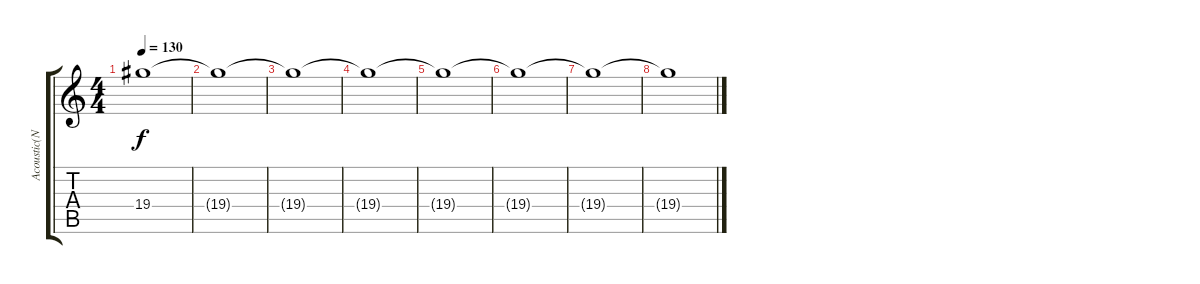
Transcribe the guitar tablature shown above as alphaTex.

\track ("Acoustic(Neylon)" "Acoustic(N") {instrument acousticguitarnylon}
\staff {score tabs}
\tuning (Eb4 Bb3 Gb3 Db3 Ab2 Eb2) {hide}
\ts (4 4)
\tempo 130
\clef g2
\ks c
19.4.1{dy f} |
19.4{t}.1 |
19.4{t}.1 |
19.4{t}.1 |
19.4{t}.1{volume 0} |
19.4{t}.1 |
19.4{t}.1 |
19.4{t}.1
